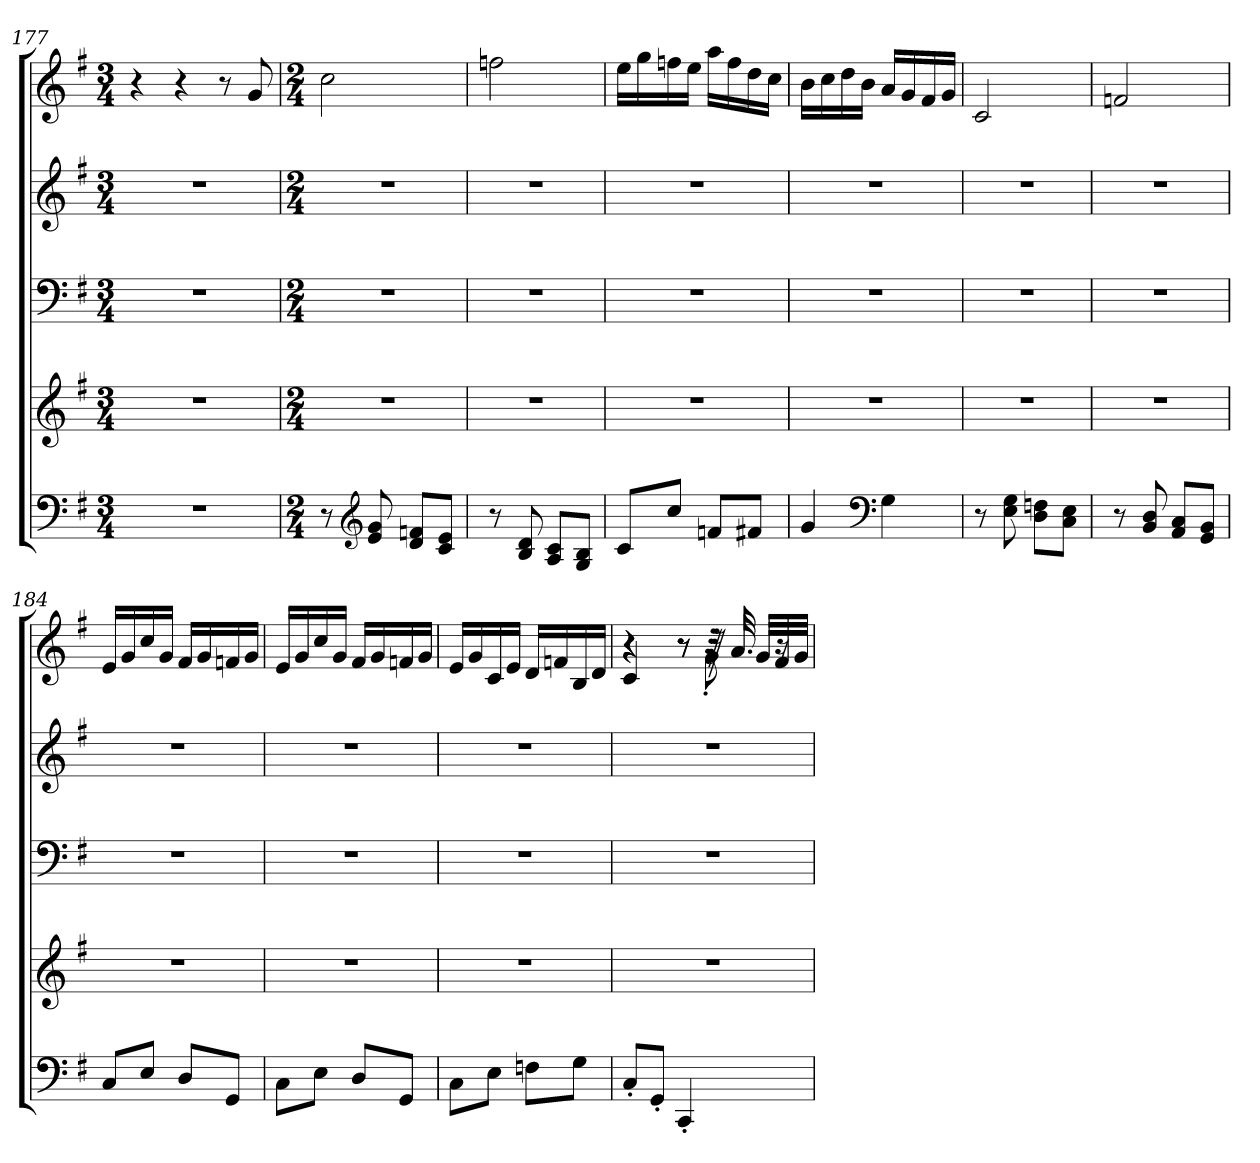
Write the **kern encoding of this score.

**kern	**kern	**kern	**kern	**kern
*part5	*part4	*part3	*part2	*part1
*staff5	*staff4	*staff3	*staff2	*staff1
*clefF4	*clefG2	*clefF4	*clefG2	*clefG2
*k[f#]	*k[f#]	*k[f#]	*k[f#]	*k[f#]
*M3/4	*M3/4	*M3/4	*M3/4	*M3/4
*MM69	*MM69	*MM69	*MM69	*MM69
=177	=177	=177	=177	=177
2.r	2.r	2.r	2.r	4r
.	.	.	.	4r
*	*	*	*	*MM134
.	.	.	.	8r
.	.	.	.	8g/
=178	=178	=178	=178	=178
*M2/4	*M2/4	*M2/4	*M2/4	*M2/4
8r	2r	2r	2r	2cc\
*clefG2	*	*	*	*
8e/ 8g/	.	.	.	.
8d/ 8fn/L	.	.	.	.
8c/ 8e/J	.	.	.	.
=179	=179	=179	=179	=179
8r	2r	2r	2r	2ffn\
8B/ 8d/	.	.	.	.
8A/ 8c/L	.	.	.	.
8G/ 8B/J	.	.	.	.
=180	=180	=180	=180	=180
8c/L	2r	2r	2r	16ee\LL
.	.	.	.	16gg\
8cc/J	.	.	.	16ffn\
.	.	.	.	16ee\JJ
8fn/L	.	.	.	16aa\LL
.	.	.	.	16ff\
8f#X/J	.	.	.	16dd\
.	.	.	.	16cc\JJ
=181	=181	=181	=181	=181
4g/	2r	2r	2r	16b\LL
.	.	.	.	16cc\
.	.	.	.	16dd\
.	.	.	.	16b\JJ
*clefF4	*	*	*	*
4G\	.	.	.	16a/LL
.	.	.	.	16g/
.	.	.	.	16f#/
.	.	.	.	16g/JJ
!!LO:PB:g=z
=182	=182	=182	=182	=182
*	*	*	*	*MM134
8r	2r	2r	2r	2c/
8E\ 8G\	.	.	.	.
8D\ 8Fn\L	.	.	.	.
8C\ 8E\J	.	.	.	.
=183	=183	=183	=183	=183
8r	2r	2r	2r	2fn/
8BB/ 8D/	.	.	.	.
8AA/ 8C/L	.	.	.	.
8GG/ 8BB/J	.	.	.	.
=184	=184	=184	=184	=184
8C/L	2r	2r	2r	16e/LL
.	.	.	.	16g/
8E/J	.	.	.	16cc/
.	.	.	.	16g/JJ
8D/L	.	.	.	16f#/LL
.	.	.	.	16g/
8GG/J	.	.	.	16fn/
.	.	.	.	16g/JJ
=185	=185	=185	=185	=185
8C\L	2r	2r	2r	16e/LL
.	.	.	.	16g/
8E\J	.	.	.	16cc/
.	.	.	.	16g/JJ
8D/L	.	.	.	16f#/LL
.	.	.	.	16g/
8GG/J	.	.	.	16fn/
.	.	.	.	16g/JJ
=186	=186	=186	=186	=186
8C\L	2r	2r	2r	16e/LL
.	.	.	.	16g/
8E\J	.	.	.	16c/
.	.	.	.	16e/JJ
8Fn\L	.	.	.	16d/LL
.	.	.	.	16fn/
8G\J	.	.	.	16B/
.	.	.	.	16d/JJ
!!LO:LB:g=z
=187	=187	=187	=187	=187
*	*	*	*	*MM125
*	*	*	*	*^
*	*	*	*	*	*^
8C'/L	2r	2r	2r	4r	4r	4c/
8GG'/J	.	.	.	.	.	.
*	*	*	*	*MM121	*	*
4CC'/	.	.	.	8r	8r	8r
*	*	*	*	*MM133	*	*
.	.	.	.	64r	8g'\	32r
.	.	.	.	32.a/	.	.
.	.	.	.	.	.	32g/LLL
.	.	.	.	16r	.	32f#/
.	.	.	.	.	.	32g/JJJ
*	*	*	*	*v	*v	*v
=	=	=	=	=
*-	*-	*-	*-	*-
